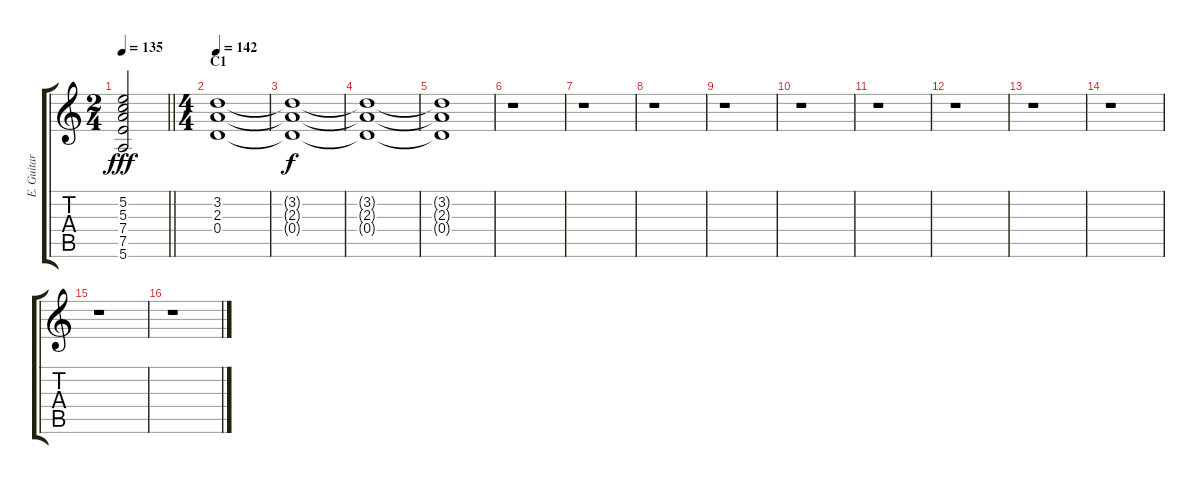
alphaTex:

\track ("E. Guitar 2" "E. Guitar ") {instrument distortionguitar}
\staff {score tabs}
\tuning (E4 B3 G3 D3 A2 E2) {hide}
\ts (2 4)
\tempo 135
\clef g2
\barLineRight lightlight
\ks c
(5.2 5.3 7.4 7.5 5.6).2{dy fff} |
\ts (4 4)
\section ("" "C1")
\tempo 142
(3.2 2.3 0.4).1 |
(3.2{t} 2.3{t} 0.4{t}).1{dy f} |
(3.2{t} 2.3{t} 0.4{t}).1 |
(3.2{t} 2.3{t} 0.4{t}).1 |
r.1 |
r.1 |
r.1 |
r.1 |
r.1 |
r.1 |
r.1 |
r.1 |
r.1 |
r.1 |
r.1
